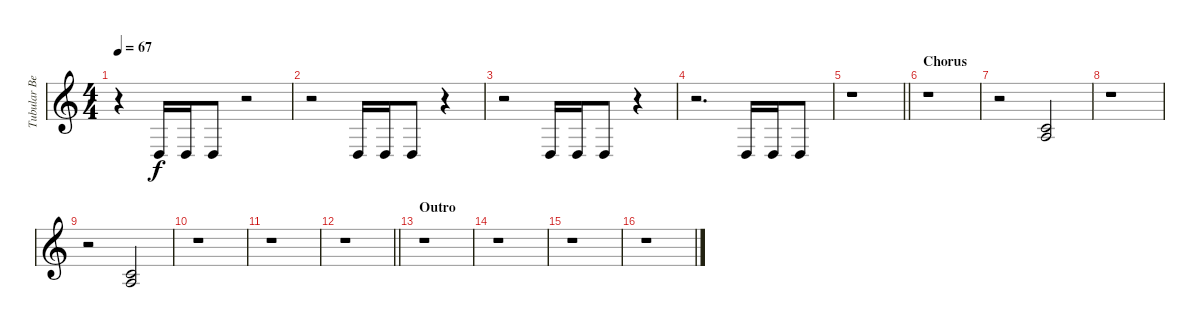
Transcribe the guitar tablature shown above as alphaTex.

\track ("Tubular Bells" "Tubular Be") {instrument tubularbells}
\staff {score}
\tuning (E4 B3 G3 D3 A2 D2) {hide}
\ts (4 4)
\tempo 67
\clef g2
\ks c
r.4{dy f} 0.4.16 0.4.16 0.4.8 r.2 |
r.2 0.4.16 0.4.16 0.4.8 r.4 |
r.2 0.4.16 0.4.16 0.4.8 r.4 |
r.2{d} 0.4.16 0.4.16 0.4.8 |
\barLineRight lightlight
r.1 |
\section ("" "Chorus")
r.1 |
r.2{volume 13 instrument tubularbells} (1.2 2.3).2 |
r.1 |
r.2 (1.2 2.3).2 |
r.1 |
r.1 |
\barLineRight lightlight
r.1 |
\section ("" "Outro")
r.1 |
r.1 |
r.1 |
r.1
